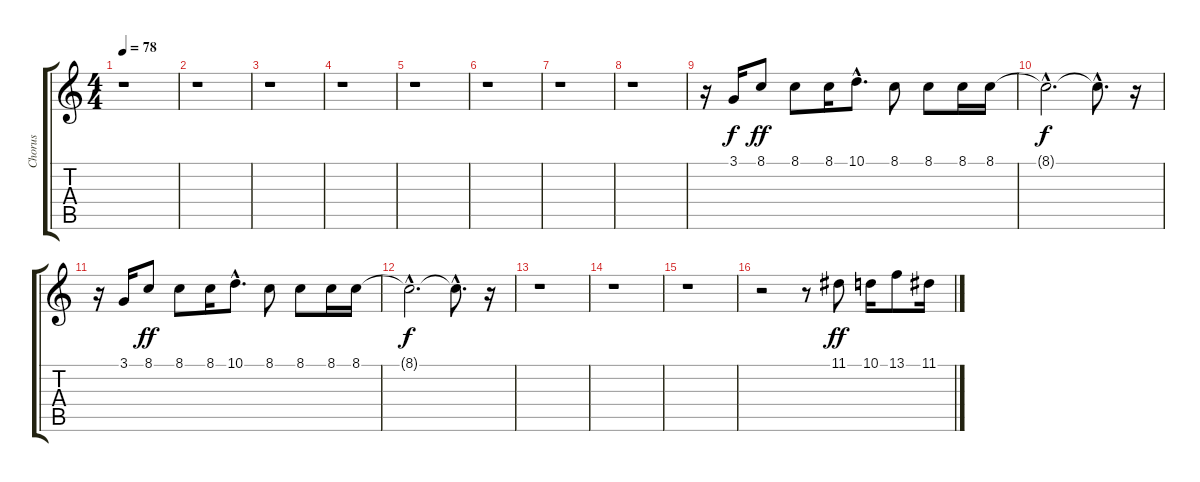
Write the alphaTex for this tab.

\track ("Chorus" "Chorus") {instrument trumpet}
\staff {score tabs}
\tuning (E4 B3 G3 D3 A2 E2) {hide}
\ts (4 4)
\tempo 78
\clef g2
\ks c
r.1{dy f} |
r.1 |
r.1 |
r.1 |
r.1 |
r.1 |
r.1 |
r.1 |
r.16 3.1.16 8.1.8{dy ff} 8.1.8 8.1.16 10.1{hac}.8{d} 8.1.8 8.1.8 8.1.16 8.1.16 |
8.1{hac t}.2{d dy f} 8.1{hac t}.8{d} r.16 |
r.16 3.1.16 8.1.8{dy ff} 8.1.8 8.1.16 10.1{hac}.8{d} 8.1.8 8.1.8 8.1.16 8.1.16 |
8.1{hac t}.2{d dy f} 8.1{hac t}.8{d} r.16 |
r.1 |
r.1 |
r.1 |
r.2 r.8 11.1.8{dy ff} 10.1.16 13.1.8 11.1.16
